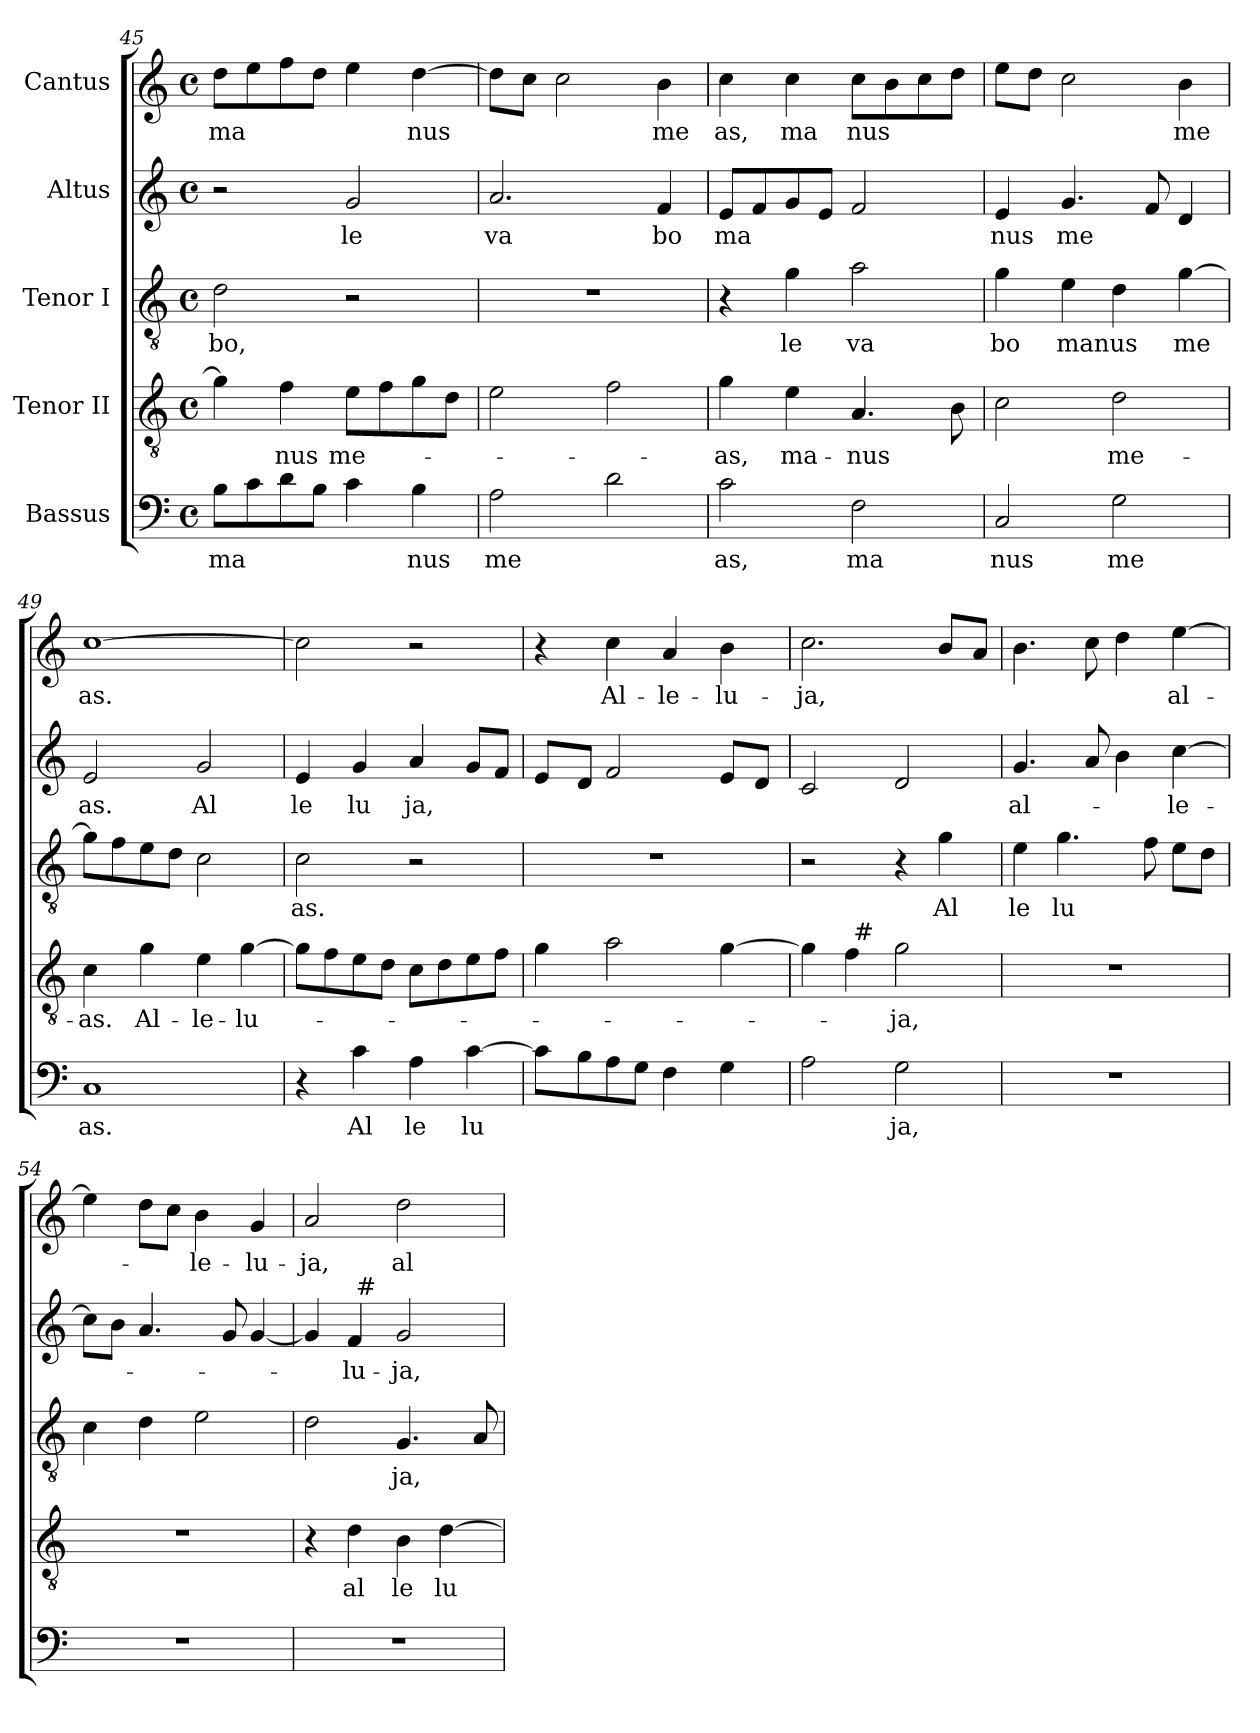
**kern	**text	**kern	**text	**kern	**text	**kern	**text	**kern	**text
*part5	*part5	*part4	*part4	*part3	*part3	*part2	*part2	*part1	*part1
*staff5	*staff5	*staff4	*staff4	*staff3	*staff3	*staff2	*staff2	*staff1	*staff1
*I"Bassus	*	*I"Tenor II	*	*I"Tenor I	*	*I"Altus	*	*I"Cantus	*
*clefF4	*	*clefGv2	*	*clefGv2	*	*clefG2	*	*clefG2	*
*M4/4	*	*M4/4	*	*M4/4	*	*M4/4	*	*M4/4	*
*met(c)	*	*met(c)	*	*met(c)	*	*met(c)	*	*met(c)	*
=45	=45	=45	=45	=45	=45	=45	=45	=45	=45
!	!LO:LY:b	!	!	!	!LO:LY:b:cj	!	!	!	!LO:LY:b
8B\L	ma	4g\]	.	2d\	bo,	2r	.	8dd\L	ma
8c\	.	.	.	.	.	.	.	8ee\	.
!	!	!	!LO:LY:b:cj	!	!	!	!	!	!
8d\	.	4f\	nus	.	.	.	.	8ff\	.
8B\J	.	.	.	.	.	.	.	8dd\J	.
!	!	!	!LO:LY:b	!	!	!	!LO:LY:b:cj	!	!
4c\	.	8e\L	me-	2r	.	2g/	le	4ee\	.
.	.	8f\	.	.	.	.	.	.	.
!	!LO:LY:b:cj	!	!	!	!	!	!	!	!LO:LY:b
4B\	nus	8g\	.	.	.	.	.	[>4dd\	nus
.	.	8d\J	.	.	.	.	.	.	.
=46	=46	=46	=46	=46	=46	=46	=46	=46	=46
!	!LO:LY:b	!	!	!	!	!	!LO:LY:b:cj	!	!
2A\	me	2e\	.	1r	.	2.a/	va	8dd\L]	.
.	.	.	.	.	.	.	.	8cc\J	.
.	.	.	.	.	.	.	.	2cc\	.
2d\	.	2f\	.	.	.	.	.	.	.
!	!	!	!	!	!	!	!LO:LY:b:cj	!	!LO:LY:b:cj
.	.	.	.	.	.	4f/	bo	4b\	me
=47	=47	=47	=47	=47	=47	=47	=47	=47	=47
!	!LO:LY:b:cj	!	!LO:LY:b:cj	!	!	!	!LO:LY:b	!	!LO:LY:b:cj
2c\	as,	4g\	-as,	4r	.	8e/L	ma	4cc\	as,
.	.	.	.	.	.	8f/	.	.	.
!	!	!	!LO:LY:b:cj	!	!LO:LY:b:cj	!	!	!	!LO:LY:b:cj
.	.	4e\	ma-	4g\	le	8g/	.	4cc\	ma
.	.	.	.	.	.	8e/J	.	.	.
!	!LO:LY:b:cj	!	!LO:LY:b	!	!LO:LY:b:cj	!	!	!	!LO:LY:b
2F\	ma	4.A/	-nus	2a\	va	2f/	.	8cc\L	nus
.	.	.	.	.	.	.	.	8b\	.
.	.	.	.	.	.	.	.	8cc\	.
.	.	8B\	.	.	.	.	.	8dd\J	.
=48	=48	=48	=48	=48	=48	=48	=48	=48	=48
!	!LO:LY:b:cj	!	!	!	!LO:LY:b:cj	!	!LO:LY:b:cj	!	!
2C/	nus	2c\	.	4g\	bo	4e/	nus	8ee\L	.
.	.	.	.	.	.	.	.	8dd\J	.
!	!	!	!	!	!LO:LY:b	!	!LO:LY:b	!	!
.	.	.	.	4e\	manus	4.g/	me	2cc\	.
!	!LO:LY:b:cj	!	!LO:LY:b:cj	!	!	!	!	!	!
2G\	me	2d\	me-	4d\	.	.	.	.	.
.	.	.	.	.	.	8f/	.	.	.
!	!	!	!	!	!LO:LY:b	!	!	!	!LO:LY:b:cj
.	.	.	.	[>4g\	me	4d/	.	4b\	me
=49	=49	=49	=49	=49	=49	=49	=49	=49	=49
!	!LO:LY:b:cj	!	!LO:LY:b:cj	!	!	!	!LO:LY:b:cj	!	!LO:LY:b:cj
1C	as.	4c\	-as.	8g\L]	.	2e/	as.	[>1cc	as.
.	.	.	.	8f\	.	.	.	.	.
!	!	!	!LO:LY:b:cj	!	!	!	!	!	!
.	.	4g\	Al-	8e\	.	.	.	.	.
.	.	.	.	8d\J	.	.	.	.	.
!	!	!	!LO:LY:b:cj	!	!	!	!LO:LY:b:cj	!	!
.	.	4e\	-le-	2c\	.	2g/	Al	.	.
!	!	!	!LO:LY:b:cj	!	!	!	!	!	!
.	.	[>4g\	-lu-	.	.	.	.	.	.
=50	=50	=50	=50	=50	=50	=50	=50	=50	=50
!	!	!	!	!	!LO:LY:b:cj	!	!LO:LY:b:cj	!	!
4r	.	8g\L]	.	2c\	as.	4e/	le	2cc\]	.
.	.	8f\	.	.	.	.	.	.	.
!	!LO:LY:b:cj	!	!	!	!	!	!LO:LY:b:cj	!	!
4c\	Al	8e\	.	.	.	4g/	lu	.	.
.	.	8d\J	.	.	.	.	.	.	.
!	!LO:LY:b:cj	!	!	!	!	!	!LO:LY:b:cj	!	!
4A\	le	8c\L	.	2r	.	4a/	ja,	2r	.
.	.	8d\	.	.	.	.	.	.	.
!	!LO:LY:b:cj	!	!	!	!	!	!	!	!
[>4c\	lu	8e\	.	.	.	8g/L	.	.	.
.	.	8f\J	.	.	.	8f/J	.	.	.
!!LO:LB:g=z
=51	=51	=51	=51	=51	=51	=51	=51	=51	=51
*^	*	*^	*	*^	*	*	*	*	*
8c\L]	16ryy	.	4g\	16ryy	.	1r	16..ryy	.	8e/L	.	4r	.
.	2...ryy	.	.	2...ryy	.	.	.	.	.	.	.	.
.	.	.	.	.	.	.	2ryy	.	.	.	.	.
8B\	.	.	.	.	.	.	.	.	8d/J	.	.	.
!	!	!	!	!	!	!	!	!	!	!	!	!LO:LY:b:cj
8A\	.	.	2a\	.	.	.	.	.	2f/	.	4cc\	Al-
8G\J	.	.	.	.	.	.	.	.	.	.	.	.
!	!	!	!	!	!	!	!	!	!	!	!	!LO:LY:b:cj
4F\	.	.	.	.	.	.	.	.	.	.	4a/	-le-
.	.	.	.	.	.	.	4ryy	.	.	.	.	.
!	!	!	!	!	!	!	!	!	!	!	!	!LO:LY:b:cj
4G\	.	.	[>4g\	.	.	.	.	.	8e/L	.	4b\	-lu-
.	.	.	.	.	.	.	8ryy	.	.	.	.	.
.	.	.	.	.	.	.	.	.	8d/J	.	.	.
.	.	.	.	.	.	.	64ryy	.	.	.	.	.
=52	=52	=52	=52	=52	=52	=52	=52	=52	=52	=52	=52	=52
!	!	!	!	!	!	!	!	!	!	!	!	!LO:LY:b:cj
*v	*v	*	*	*	*	*v	*v	*	*	*	*	*
2A\	.	4g\]	4ryy	.	2r	.	2c/	.	2.cc\	-ja,
.	.	4f\	64ryy	.	.	.	.	.	.	.
!	!	!	!LO:TX:a:t=#	!	!	!	!	!	!	!
.	.	.	2ryy	.	.	.	.	.	.	.
!	!LO:LY:b:cj	!	!	!LO:LY:b:cj	!	!	!	!	!	!
2G\	ja,	2g\	.	-ja,	4r	.	2d/	.	.	.
!	!	!	!	!	!	!LO:LY:b:cj	!	!	!	!
.	.	.	.	.	4g\	Al	.	.	8b/L	.
.	.	.	8...ryy	.	.	.	.	.	.	.
.	.	.	.	.	.	.	.	.	8a/J	.
=53	=53	=53	=53	=53	=53	=53	=53	=53	=53	=53
!	!	!	!	!	!	!LO:LY:b:cj	!	!LO:LY:b:cj	!	!
*	*	*v	*v	*	*	*	*	*	*	*
1r	.	1r	.	4e\	le	4.g/	al-	4.b\	.
!	!	!	!	!	!LO:LY:b:cj	!	!	!	!
.	.	.	.	4.g\	lu	.	.	.	.
.	.	.	.	.	.	8a/	.	8cc\	.
.	.	.	.	.	.	4b\	.	4dd\	.
.	.	.	.	8f\	.	.	.	.	.
!	!	!	!	!	!	!	!LO:LY:b:cj	!	!LO:LY:b:cj
.	.	.	.	8e\L	.	[>4cc\	-le-	[>4ee\	al-
.	.	.	.	8d\J	.	.	.	.	.
=54	=54	=54	=54	=54	=54	=54	=54	=54	=54
1r	.	1r	.	4c\	.	8cc\L]	.	4ee\]	.
.	.	.	.	.	.	8b\J	.	.	.
.	.	.	.	4d\	.	4.a/	.	8dd\L	.
.	.	.	.	.	.	.	.	8cc\J	.
!	!	!	!	!	!	!	!	!	!LO:LY:b:cj
.	.	.	.	2e\	.	.	.	4b\	-le-
.	.	.	.	.	.	8g/	.	.	.
!	!	!	!	!	!	!	!	!	!LO:LY:b:cj
.	.	.	.	.	.	[<4g/	.	4g/	-lu-
=55	=55	=55	=55	=55	=55	=55	=55	=55	=55
!	!	!	!	!	!	!	!	!	!LO:LY:b:cj
*	*	*	*	*	*	*^	*	*	*
1r	.	4r	.	2d\	.	4g/]	4ryy	.	2a/	-ja,
!	!	!	!LO:LY:b:cj	!	!	!	!	!LO:LY:b:cj	!	!
.	.	4d\	al	.	.	4f/	64ryy	-lu-	.	.
!	!	!	!	!	!	!	!LO:TX:a:t=#	!	!	!
.	.	.	.	.	.	.	2ryy	.	.	.
!	!	!	!LO:LY:b:cj	!	!LO:LY:b:cj	!	!	!LO:LY:b:cj	!	!LO:LY:b:cj
.	.	4B\	le	4.G/	ja,	2g/	.	-ja,	2dd\	al-
!	!	!	!LO:LY:b:cj	!	!	!	!	!	!	!
.	.	[>4d\	lu	.	.	.	.	.	.	.
.	.	.	.	.	.	.	8...ryy	.	.	.
.	.	.	.	8A/	.	.	.	.	.	.
*	*	*	*	*	*	*v	*v	*	*	*
=	=	=	=	=	=	=	=	=	=
*-	*-	*-	*-	*-	*-	*-	*-	*-	*-
